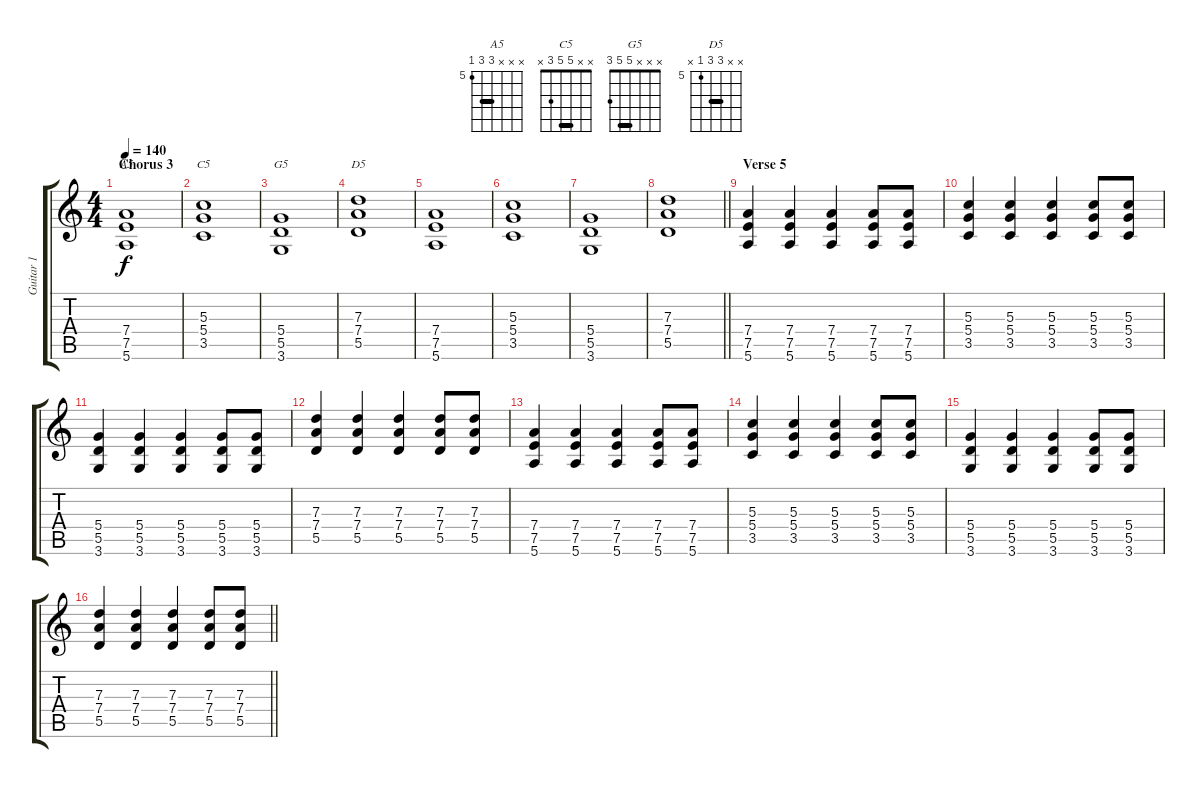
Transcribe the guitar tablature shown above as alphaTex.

\track ("Guitar 1" "Guitar 1") {instrument acousticguitarsteel}
\staff {score tabs}
\tuning (E4 B3 G3 D3 A2 E2) {hide}
\chord ("A5" x x x 7 7 5) {firstfret 5 barre 7}
\chord ("C5" x x 5 5 3 x) {barre 5}
\chord ("G5" x x x 5 5 3) {barre 5}
\chord ("D5" x x 7 7 5 x) {firstfret 5 barre 7}
\ts (4 4)
\section ("" "Chorus 3")
\tempo 140
\clef g2
\ks c
(7.4 7.5 5.6).1{ch "A5" dy f} |
(5.3 5.4 3.5).1{ch "C5"} |
(5.4 5.5 3.6).1{ch "G5"} |
(7.3 7.4 5.5).1{ch "D5"} |
(7.4 7.5 5.6).1 |
(5.3 5.4 3.5).1 |
(5.4 5.5 3.6).1 |
\barLineRight lightlight
(7.3 7.4 5.5).1 |
\section ("" "Verse 5")
(7.4 7.5 5.6).4 (7.4 7.5 5.6).4 (7.4 7.5 5.6).4 (7.4 7.5 5.6).8 (7.4 7.5 5.6).8 |
(5.3 5.4 3.5).4 (5.3 5.4 3.5).4 (5.3 5.4 3.5).4 (5.3 5.4 3.5).8 (5.3 5.4 3.5).8 |
(5.4 5.5 3.6).4 (5.4 5.5 3.6).4 (5.4 5.5 3.6).4 (5.4 5.5 3.6).8 (5.4 5.5 3.6).8 |
(7.3 7.4 5.5).4 (7.3 7.4 5.5).4 (7.3 7.4 5.5).4 (7.3 7.4 5.5).8 (7.3 7.4 5.5).8 |
(7.4 7.5 5.6).4 (7.4 7.5 5.6).4 (7.4 7.5 5.6).4 (7.4 7.5 5.6).8 (7.4 7.5 5.6).8 |
(5.3 5.4 3.5).4 (5.3 5.4 3.5).4 (5.3 5.4 3.5).4 (5.3 5.4 3.5).8 (5.3 5.4 3.5).8 |
(5.4 5.5 3.6).4 (5.4 5.5 3.6).4 (5.4 5.5 3.6).4 (5.4 5.5 3.6).8 (5.4 5.5 3.6).8 |
\barLineRight lightlight
(7.3 7.4 5.5).4 (7.3 7.4 5.5).4 (7.3 7.4 5.5).4 (7.3 7.4 5.5).8 (7.3 7.4 5.5).8
